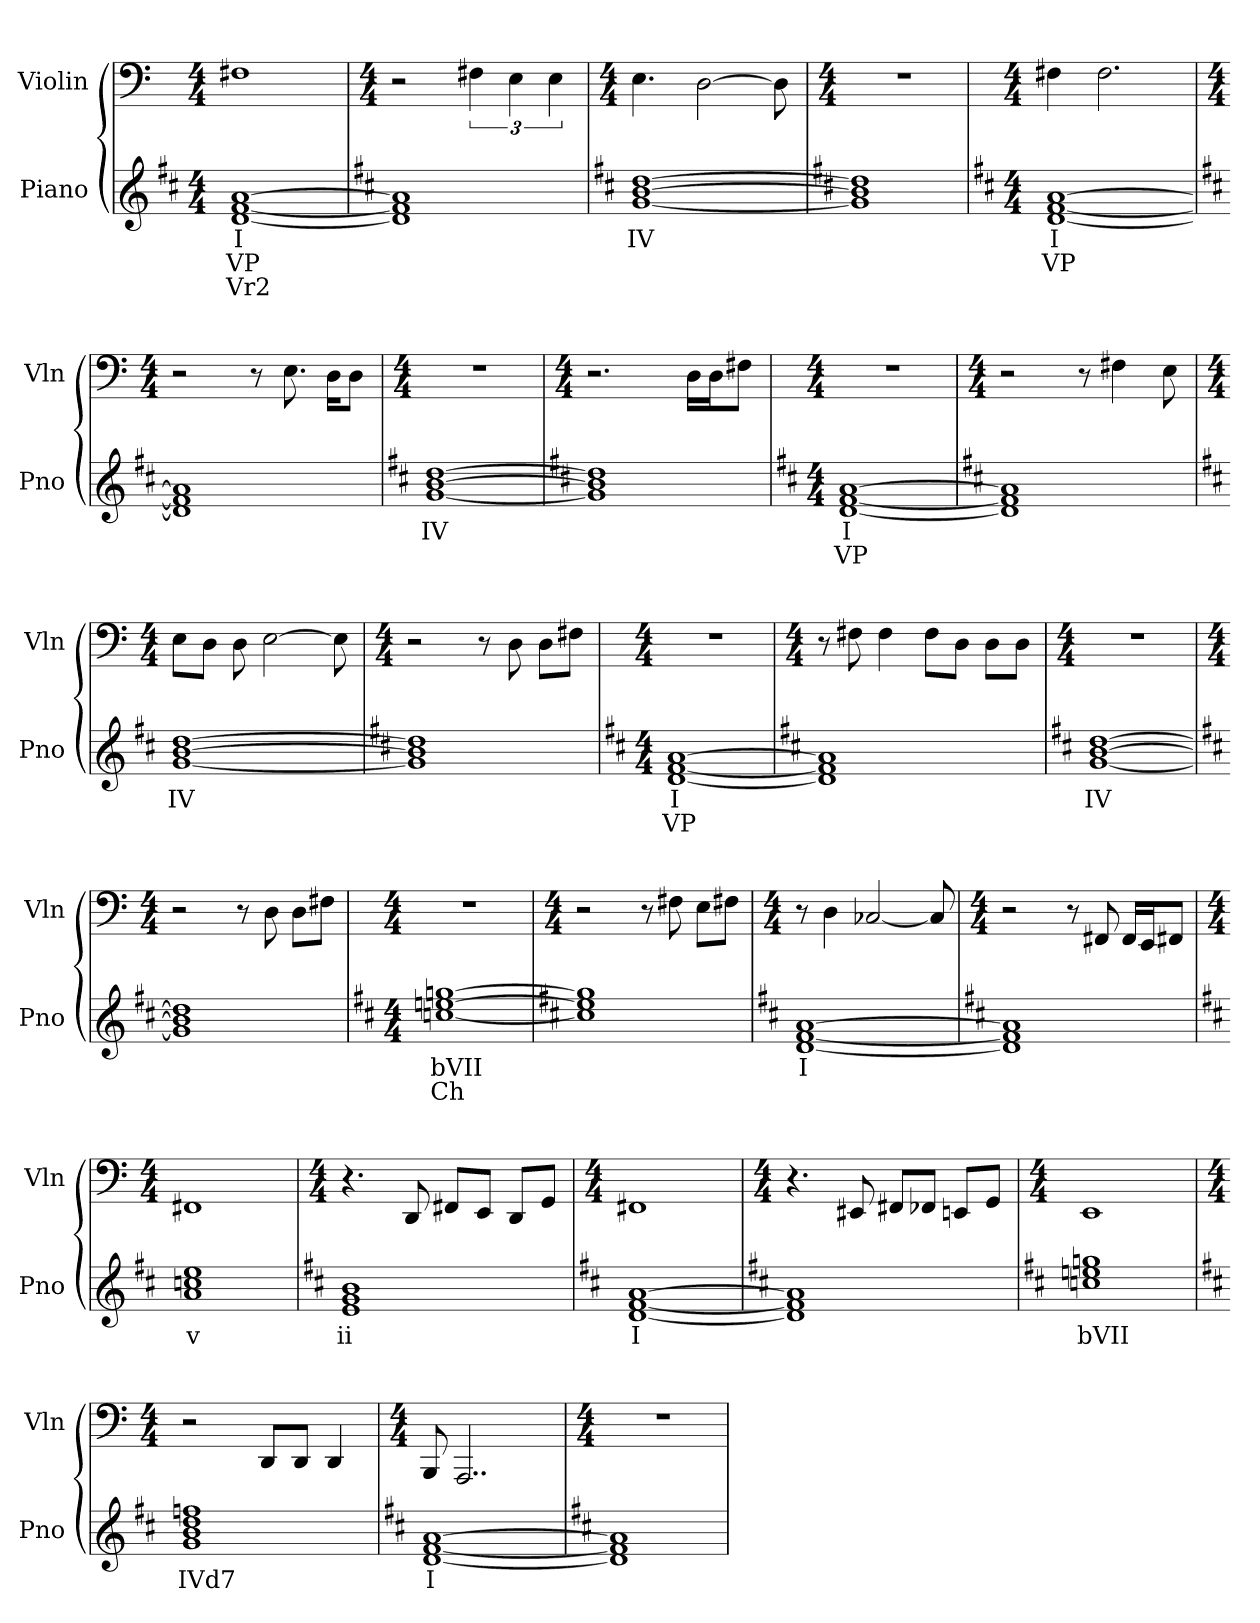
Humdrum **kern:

**kern	**text	**text	**text	**kern
*part2	*part2	*part2	*part2	*part1
*staff2	*staff2	*staff2	*staff2	*staff1
*I"Piano	*	*	*	*I"Violin
*I'Pno	*	*	*	*I'Vln
*k[f#c#]	*	*	*	*
*D:	*	*	*	*
*M4/4	*	*	*	*M4/4
=	=	=	=	=
[1d [1f# [1a	I	VP	Vr2	1F#X
=	=	=	=	=
*k[f#c#]	*	*	*	*
*D:	*	*	*	*
*	*	*	*	*M4/4
1d] 1f#] 1a]	.	.	.	2r
.	.	.	.	6F#X
.	.	.	.	6E
.	.	.	.	6E
=	=	=	=	=
*k[f#c#]	*	*	*	*
*D:	*	*	*	*
*	*	*	*	*M4/4
[1g [1b [1dd	IV	.	.	4.E
.	.	.	.	[2D
.	.	.	.	8D]
=	=	=	=	=
*k[f#c#]	*	*	*	*
*D:	*	*	*	*
*	*	*	*	*M4/4
1g] 1b] 1dd]	.	.	.	1r
=	=	=	=	=
*k[f#c#]	*	*	*	*
*D:	*	*	*	*
*M4/4	*	*	*	*M4/4
[1d [1f# [1a	I	VP	.	4F#X
.	.	.	.	2.F#
=	=	=	=	=
*k[f#c#]	*	*	*	*
*D:	*	*	*	*
*	*	*	*	*M4/4
1d] 1f#] 1a]	.	.	.	2r
.	.	.	.	8r
.	.	.	.	8.E
.	.	.	.	16DKL
.	.	.	.	8DJ
=	=	=	=	=
*k[f#c#]	*	*	*	*
*D:	*	*	*	*
*	*	*	*	*M4/4
[1g [1b [1dd	IV	.	.	1r
=	=	=	=	=
*k[f#c#]	*	*	*	*
*D:	*	*	*	*
*	*	*	*	*M4/4
1g] 1b] 1dd]	.	.	.	2.r
.	.	.	.	16DLL
.	.	.	.	16DJ
.	.	.	.	8F#XJ
=	=	=	=	=
*k[f#c#]	*	*	*	*
*D:	*	*	*	*
*M4/4	*	*	*	*M4/4
[1d [1f# [1a	I	VP	.	1r
=	=	=	=	=
*k[f#c#]	*	*	*	*
*D:	*	*	*	*
*	*	*	*	*M4/4
1d] 1f#] 1a]	.	.	.	2r
.	.	.	.	8r
.	.	.	.	4F#X
.	.	.	.	8E
=	=	=	=	=
*k[f#c#]	*	*	*	*
*D:	*	*	*	*
*	*	*	*	*M4/4
[1g [1b [1dd	IV	.	.	8EL
.	.	.	.	8DJ
.	.	.	.	8D
.	.	.	.	[2E
.	.	.	.	8E]
=	=	=	=	=
*k[f#c#]	*	*	*	*
*D:	*	*	*	*
*	*	*	*	*M4/4
1g] 1b] 1dd]	.	.	.	2r
.	.	.	.	8r
.	.	.	.	8D
.	.	.	.	8DL
.	.	.	.	8F#XJ
=	=	=	=	=
*k[f#c#]	*	*	*	*
*D:	*	*	*	*
*M4/4	*	*	*	*M4/4
[1d [1f# [1a	I	VP	.	1r
=	=	=	=	=
*k[f#c#]	*	*	*	*
*D:	*	*	*	*
*	*	*	*	*M4/4
1d] 1f#] 1a]	.	.	.	8r
.	.	.	.	8F#X
.	.	.	.	4F#
.	.	.	.	8F#L
.	.	.	.	8DJ
.	.	.	.	8DL
.	.	.	.	8DJ
=	=	=	=	=
*k[f#c#]	*	*	*	*
*D:	*	*	*	*
*	*	*	*	*M4/4
[1g [1b [1dd	IV	.	.	1r
=	=	=	=	=
*k[f#c#]	*	*	*	*
*D:	*	*	*	*
*	*	*	*	*M4/4
1g] 1b] 1dd]	.	.	.	2r
.	.	.	.	8r
.	.	.	.	8D
.	.	.	.	8DL
.	.	.	.	8F#XJ
=	=	=	=	=
*k[f#c#]	*	*	*	*
*D:	*	*	*	*
*M4/4	*	*	*	*M4/4
[1ccn [1een [1ggn	bVII	Ch	.	1r
=	=	=	=	=
*k[f#c#]	*	*	*	*
*D:	*	*	*	*
*	*	*	*	*M4/4
1ccn] 1een] 1ggn]	.	.	.	2r
.	.	.	.	8r
.	.	.	.	8F#X
.	.	.	.	8EL
.	.	.	.	8F#XJ
=	=	=	=	=
*k[f#c#]	*	*	*	*
*D:	*	*	*	*
*	*	*	*	*M4/4
[1d [1f# [1a	I	.	.	8r
.	.	.	.	4D
.	.	.	.	[2C-X
.	.	.	.	8C-]
=	=	=	=	=
*k[f#c#]	*	*	*	*
*D:	*	*	*	*
*	*	*	*	*M4/4
1d] 1f#] 1a]	.	.	.	2r
.	.	.	.	8r
.	.	.	.	8FF#X
.	.	.	.	16FF#LL
.	.	.	.	16EEJ
.	.	.	.	8FF#XJ
=	=	=	=	=
*k[f#c#]	*	*	*	*
*D:	*	*	*	*
*	*	*	*	*M4/4
1a 1ccn 1ee	v	.	.	1FF#X
=	=	=	=	=
*k[f#c#]	*	*	*	*
*D:	*	*	*	*
*	*	*	*	*M4/4
1e 1g 1b	ii	.	.	4.r
.	.	.	.	8DD
.	.	.	.	8FF#XL
.	.	.	.	8EEJ
.	.	.	.	8DDL
.	.	.	.	8GGJ
=	=	=	=	=
*k[f#c#]	*	*	*	*
*D:	*	*	*	*
*	*	*	*	*M4/4
[1d [1f# [1a	I	.	.	1FF#X
=	=	=	=	=
*k[f#c#]	*	*	*	*
*D:	*	*	*	*
*	*	*	*	*M4/4
1d] 1f#] 1a]	.	.	.	4.r
.	.	.	.	8EE#X
.	.	.	.	8FF#XL
.	.	.	.	8FF-XJ
.	.	.	.	8EEnL
.	.	.	.	8GGJ
=	=	=	=	=
*k[f#c#]	*	*	*	*
*D:	*	*	*	*
*	*	*	*	*M4/4
1ccn 1een 1ggn	bVII	.	.	1EE
=	=	=	=	=
*k[f#c#]	*	*	*	*
*D:	*	*	*	*
*	*	*	*	*M4/4
1g 1b 1dd 1ffn	IVd7	.	.	2r
.	.	.	.	8DDL
.	.	.	.	8DDJ
.	.	.	.	4DD
=	=	=	=	=
*k[f#c#]	*	*	*	*
*D:	*	*	*	*
*	*	*	*	*M4/4
[1d [1f# [1a	I	.	.	8BBB
.	.	.	.	2..AAA
=	=	=	=	=
*k[f#c#]	*	*	*	*
*D:	*	*	*	*
*	*	*	*	*M4/4
1d] 1f#] 1a]	.	.	.	1r
=	=	=	=	=
*-	*-	*-	*-	*-
